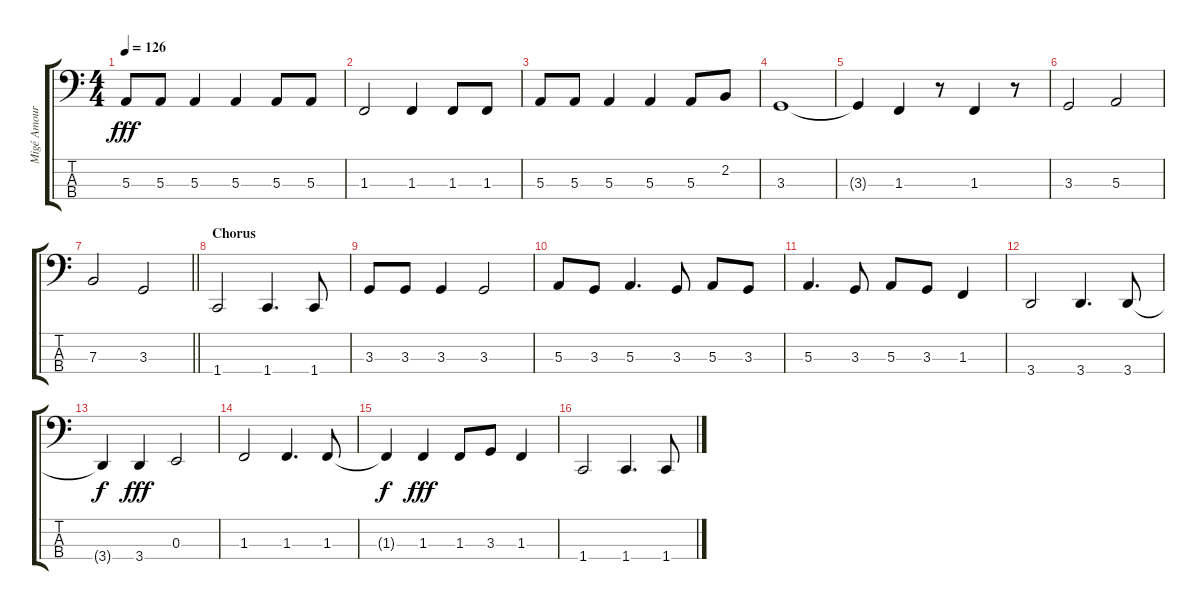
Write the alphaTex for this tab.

\track ("Migé Amour (Bass)" "Migé Amour") {instrument electricbassfinger}
\staff {score tabs}
\tuning (D2 A1 E1 B0) {hide}
\ts (4 4)
\tempo 126
\clef f4
\ks c
5.3.8{dy fff} 5.3.8 5.3.4 5.3.4 5.3.8 5.3.8 |
1.3.2 1.3.4 1.3.8 1.3.8 |
5.3.8 5.3.8 5.3.4 5.3.4 5.3.8 2.2.8 |
3.3.1 |
3.3{t}.4 1.3.4 r.8 1.3.4 r.8 |
3.3.2 5.3.2 |
\barLineRight lightlight
7.3.2 3.3.2 |
\section ("" "Chorus")
1.4.2 1.4.4{d} 1.4.8 |
3.3.8 3.3.8 3.3.4 3.3.2 |
5.3.8 3.3.8 5.3.4{d} 3.3.8 5.3.8 3.3.8 |
5.3.4{d} 3.3.8 5.3.8 3.3.8 1.3.4 |
3.4.2 3.4.4{d} 3.4.8 |
3.4{t}.4{dy f} 3.4.4{dy fff} 0.3.2 |
1.3.2 1.3.4{d} 1.3.8 |
1.3{t}.4{dy f} 1.3.4{dy fff} 1.3.8 3.3.8 1.3.4 |
1.4.2 1.4.4{d} 1.4.8
